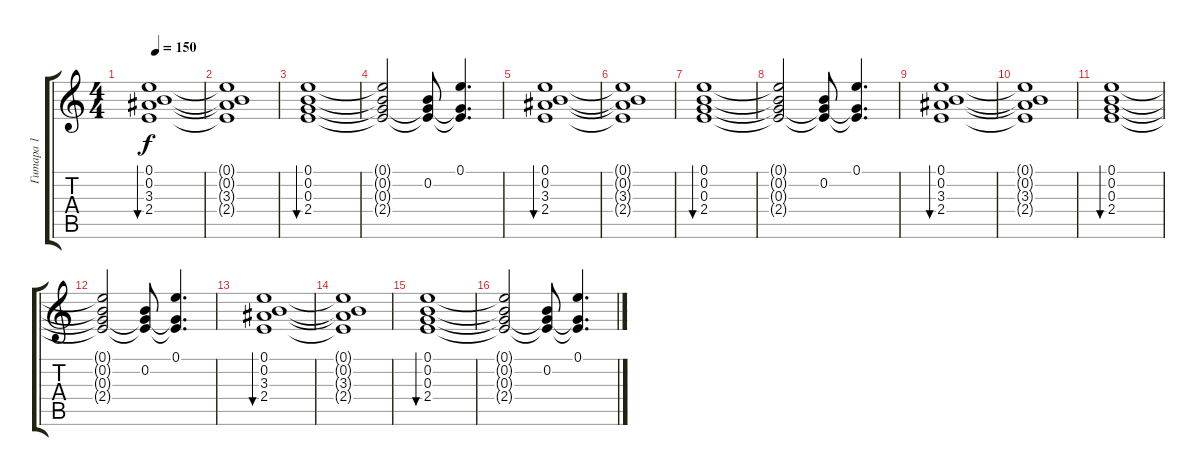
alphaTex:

\track ("Гитара 1" "Гитара 1") {instrument acousticguitarsteel}
\staff {score tabs}
\tuning (E4 B3 G3 D3 A2 E2) {hide}
\ts (4 4)
\tempo 150
\clef g2
\ks c
(0.1 0.2 3.3 2.4).1{bu 240 dy f} |
(0.1{t} 0.2{t} 3.3{t} 2.4{t}).1 |
(0.1 0.2 0.3 2.4).1{bu 240} |
(0.1{t} 0.2{t} 0.3{t} 2.4{t}).2 (0.2 0.3{t} 2.4{t}).8 (0.1 0.3{t} 2.4{t}).4{d} |
(0.1 0.2 3.3 2.4).1{bu 240} |
(0.1{t} 0.2{t} 3.3{t} 2.4{t}).1 |
(0.1 0.2 0.3 2.4).1{bu 240} |
(0.1{t} 0.2{t} 0.3{t} 2.4{t}).2 (0.2 0.3{t} 2.4{t}).8 (0.1 0.3{t} 2.4{t}).4{d} |
(0.1 0.2 3.3 2.4).1{bu 240} |
(0.1{t} 0.2{t} 3.3{t} 2.4{t}).1 |
(0.1 0.2 0.3 2.4).1{bu 240} |
(0.1{t} 0.2{t} 0.3{t} 2.4{t}).2 (0.2 0.3{t} 2.4{t}).8 (0.1 0.3{t} 2.4{t}).4{d} |
(0.1 0.2 3.3 2.4).1{bu 240} |
(0.1{t} 0.2{t} 3.3{t} 2.4{t}).1 |
(0.1 0.2 0.3 2.4).1{bu 240} |
(0.1{t} 0.2{t} 0.3{t} 2.4{t}).2 (0.2 0.3{t} 2.4{t}).8 (0.1 0.3{t} 2.4{t}).4{d}
